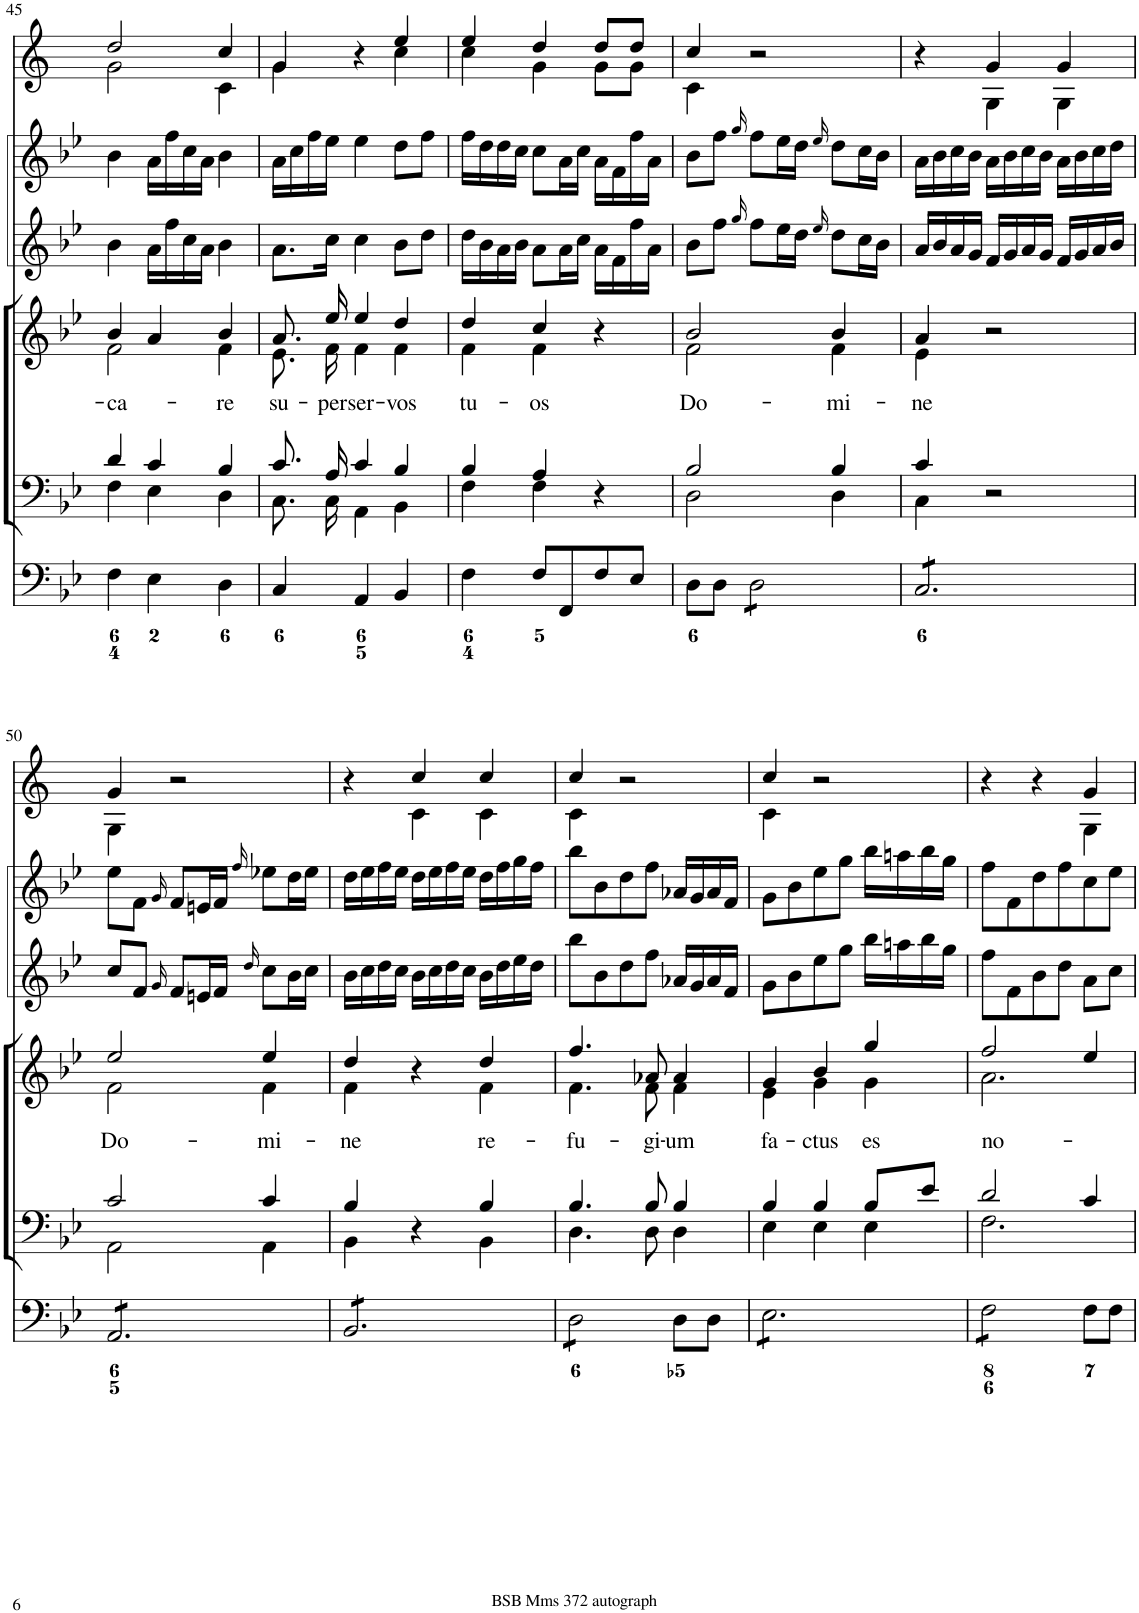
**kern	**kern	**kern	**text	**kern	**kern	**kern
*part6	*part5	*part4	*part4	*part3	*part2	*part1
*staff6	*staff5	*staff4	*staff4	*staff3	*staff2	*staff1
*I"Organ	*I"Voice	*I"Voice	*	*I"Violin	*I"Violini	*I"Clarini in B[b]
*	*	*	*	*I'Vln	*I'Vln	*
!!LO:PB:g=z
*clefF4	*clefF4	*clefG2	*	*clefG2	*clefG2	*clefG2
*	*	*	*	*	*	*Trd1c2
*k[b-e-]	*k[b-e-]	*k[b-e-]	*	*k[b-e-]	*k[b-e-]	*k[]
*M3/4	*M3/4	*M3/4	*	*M3/4	*M3/4	*M3/4
=45	=45	=45	=45	=45	=45	=45
*	*^	*	*	*	*	*
!	!	!	!	!LO:LY:b	!	!	!
*	*	*	*^	*	*	*	*^
4F\	4d/	4F\	4b-/	2f\	-ca-	4b-\	4b-\	2dd/	2g\
4E-\	4c/	4E-\	4a/	.	.	16a\LL	16a\LL	.	.
.	.	.	.	.	.	16ff\	16ff\	.	.
.	.	.	.	.	.	16cc\	16cc\	.	.
.	.	.	.	.	.	16a\JJ	16a\JJ	.	.
!	!	!	!	!	!LO:LY:b	!	!	!	!
4D\	4B-/	4D\	4b-/	4f\	-re	4b-\	4b-\	4cc/	4c\
=46	=46	=46	=46	=46	=46	=46	=46	=46	=46
!	!	!	!	!	!LO:LY:b	!	!	!	!
4C/	8.c/	8.C\	8.a/L	8.e-\L	su-	8.a\L	16a\LL	4g/	4g\
.	.	.	.	.	.	.	16cc\	.	.
.	.	.	.	.	.	.	16ff\	.	.
!	!	!	!	!	!LO:LY:b	!	!	!	!
.	16A/	16C\	16ee-/Jk	16f\Jk	-per	16cc\Jk	16ee-\JJ	.	.
!	!	!	!	!	!LO:LY:b	!	!	!	!
4AA/	4c/	4AA\	4ee-/	4f\	ser-	4cc\	4ee-\	4r	4ryy
!	!	!	!	!	!LO:LY:b	!	!	!	!
4BB-/	4B-/	4BB-\	4dd/	4f\	-vos	8b-\L	8dd\L	4ee/	4cc\
.	.	.	.	.	.	8dd\J	8ff\J	.	.
=47	=47	=47	=47	=47	=47	=47	=47	=47	=47
!	!	!	!	!	!LO:LY:b	!	!	!	!
4F\	4B-/	4F\	4dd/	4f\	tu-	16dd\LL	16ff\LL	4ee/	4cc\
.	.	.	.	.	.	16b-\	16dd\	.	.
.	.	.	.	.	.	16a\	16dd\	.	.
.	.	.	.	.	.	16b-\JJ	16cc\JJ	.	.
!	!	!	!	!	!LO:LY:b	!	!	!	!
8F/L	4A/	4F\	4cc/	4f\	-os	8a\L	8cc\L	4dd/	4g\
8FF/	.	.	.	.	.	16a\L	16a\L	.	.
.	.	.	.	.	.	16cc\JJ	16cc\JJ	.	.
8F/	4r	4ryy	4r	4ryy	.	16a\LL	16a\LL	8dd/L	8g\L
.	.	.	.	.	.	16f\	16f\	.	.
8E-/J	.	.	.	.	.	16ff\	16ff\	8dd/J	8g\J
.	.	.	.	.	.	16a\JJ	16a\JJ	.	.
=48	=48	=48	=48	=48	=48	=48	=48	=48	=48
!	!	!	!	!	!LO:LY:b	!	!	!	!
8D\L	2B-/	2D\	2b-/	2f\	Do-	8b-\L	8b-\L	4cc/	4c\
8D\J	.	.	.	.	.	8ff\J	8ff\J	.	.
.	.	.	.	.	.	16qgg/	16qgg/	.	.
*tremolo	*	*	*	*	*	*	*	*	*
8D\L	.	.	.	.	.	8ff\L	8ff\L	2r	2ryy
8D\	.	.	.	.	.	16ee-\L	16ee-\L	.	.
.	.	.	.	.	.	16dd\JJ	16dd\JJ	.	.
.	.	.	.	.	.	16qee-/	16qee-/	.	.
!	!	!	!	!	!LO:LY:b	!	!	!	!
8D\	4B-/	4D\	4b-/	4f\	-mi-	8dd\L	8dd\L	.	.
8D\J	.	.	.	.	.	16cc\L	16cc\L	.	.
.	.	.	.	.	.	16b-\JJ	16b-\JJ	.	.
=49	=49	=49	=49	=49	=49	=49	=49	=49	=49
!	!	!	!	!	!LO:LY:b	!	!	!	!
8C/L	4c/	4C\	4a/	4e-\	-ne	16a/LL	16a\LL	4r	4ryy
.	.	.	.	.	.	16b-/	16b-\	.	.
8C/	.	.	.	.	.	16a/	16cc\	.	.
.	.	.	.	.	.	16g/JJ	16b-\JJ	.	.
8C/	2r	2ryy	2r	2ryy	.	16f/LL	16a\LL	4g/	4G\
.	.	.	.	.	.	16g/	16b-\	.	.
8C/	.	.	.	.	.	16a/	16cc\	.	.
.	.	.	.	.	.	16g/JJ	16b-\JJ	.	.
8C/	.	.	.	.	.	16f/LL	16a\LL	4g/	4G\
.	.	.	.	.	.	16g/	16b-\	.	.
8C/J	.	.	.	.	.	16a/	16cc\	.	.
.	.	.	.	.	.	16b-/JJ	16dd\JJ	.	.
!!LO:LB:g=z	!!
=50	=50	=50	=50	=50	=50	=50	=50	=50	=50
!	!	!	!	!	!LO:LY:b	!	!	!	!
8AA/L	2c/	2AA\	2ee-/	2f\	Do-	8cc/L	8ee-\L	4g/	4G\
8AA/	.	.	.	.	.	8f/J	8f\J	.	.
.	.	.	.	.	.	16qg/	16qg/	.	.
8AA/	.	.	.	.	.	8f/L	8f/L	2r	2ryy
8AA/	.	.	.	.	.	16en/L	16en/L	.	.
.	.	.	.	.	.	16f/JJ	16f/JJ	.	.
.	.	.	.	.	.	16qdd/	16qff/	.	.
!	!	!	!	!	!LO:LY:b	!	!	!	!
8AA/	4c/	4AA\	4ee-/	4f\	-mi-	8cc\L	8ee-X\L	.	.
8AA/J	.	.	.	.	.	16b-\L	16dd\L	.	.
.	.	.	.	.	.	16cc\JJ	16ee-\JJ	.	.
=51	=51	=51	=51	=51	=51	=51	=51	=51	=51
!	!	!	!	!	!LO:LY:b	!	!	!	!
8BB-/L	4B-/	4BB-\	4dd/	4f\	-ne	16b-\LL	16dd\LL	4r	4ryy
.	.	.	.	.	.	16cc\	16ee-\	.	.
8BB-/	.	.	.	.	.	16dd\	16ff\	.	.
.	.	.	.	.	.	16cc\JJ	16ee-\JJ	.	.
8BB-/	4r	4ryy	4r	4ryy	.	16b-\LL	16dd\LL	4cc/	4c\
.	.	.	.	.	.	16cc\	16ee-\	.	.
8BB-/	.	.	.	.	.	16dd\	16ff\	.	.
.	.	.	.	.	.	16cc\JJ	16ee-\JJ	.	.
!	!	!	!	!	!LO:LY:b	!	!	!	!
8BB-/	4B-/	4BB-\	4dd/	4f\	re-	16b-\LL	16dd\LL	4cc/	4c\
.	.	.	.	.	.	16dd\	16ff\	.	.
8BB-/J	.	.	.	.	.	16ee-\	16gg\	.	.
.	.	.	.	.	.	16dd\JJ	16ff\JJ	.	.
=52	=52	=52	=52	=52	=52	=52	=52	=52	=52
!	!	!	!	!	!LO:LY:b	!	!	!	!
8D\L	4.B-/	4.D\	4.ff/	4.f\	-fu-	8bb-\L	8bb-\L	4cc/	4c\
8D\	.	.	.	.	.	8b-\	8b-\	.	.
8D\	.	.	.	.	.	8dd\	8dd\	2r	2ryy
!	!	!	!	!	!LO:LY:b	!	!	!	!
8D\J	8B-/	8D\	8a-X/	8f\	-gi-	8ff\J	8ff\J	.	.
*Xtremolo	*	*	*	*	*	*	*	*	*
!	!	!	!	!	!LO:LY:b	!	!	!	!
8D\L	4B-/	4D\	4a-/	4f\	-um	16a-X/LL	16a-X/LL	.	.
.	.	.	.	.	.	16g/	16g/	.	.
8D\J	.	.	.	.	.	16a-/	16a-/	.	.
.	.	.	.	.	.	16f/JJ	16f/JJ	.	.
=53	=53	=53	=53	=53	=53	=53	=53	=53	=53
!	!	!	!	!	!LO:LY:b	!	!	!	!
*tremolo	*	*	*	*	*	*	*	*	*
8E-\L	4B-/	4E-\	4g/	4e-\	fa-	8g\L	8g\L	4cc/	4c\
8E-\	.	.	.	.	.	8b-\	8b-\	.	.
!	!	!	!	!	!LO:LY:b	!	!	!	!
8E-\	4B-/	4E-\	4b-/	4g\	-ctus	8ee-\	8ee-\	2r	2ryy
8E-\	.	.	.	.	.	8gg\J	8gg\J	.	.
!	!	!	!	!	!LO:LY:b	!	!	!	!
8E-\	8B-/L	4E-\	4gg/	4g\	es	16bb-\LL	16bb-\LL	.	.
.	.	.	.	.	.	16aan\	16aan\	.	.
8E-\J	8e-/J	.	.	.	.	16bb-\	16bb-\	.	.
.	.	.	.	.	.	16gg\JJ	16gg\JJ	.	.
=54	=54	=54	=54	=54	=54	=54	=54	=54	=54
!	!	!	!	!	!LO:LY:b	!	!	!	!
8F\L	2d/	2.F\	2ff/	2.a\	no-	8ff\L	8ff\L	4r	2ryy
8F\	.	.	.	.	.	8f\	8f\	.	.
8F\	.	.	.	.	.	8b-\	8dd\	4r	.
8F\J	.	.	.	.	.	8dd\J	8ff\	.	.
*Xtremolo	*	*	*	*	*	*	*	*	*
8F\L	4c/	.	4ee-/	.	.	8a\L	8cc\	4g/	4G\
8F\J	.	.	.	.	.	8cc\J	8ee-\J	.	.
*	*v	*v	*	*	*	*	*	*v	*v
*	*	*v	*v	*	*	*	*
=	=	=	=	=	=	=
*-	*-	*-	*-	*-	*-	*-
